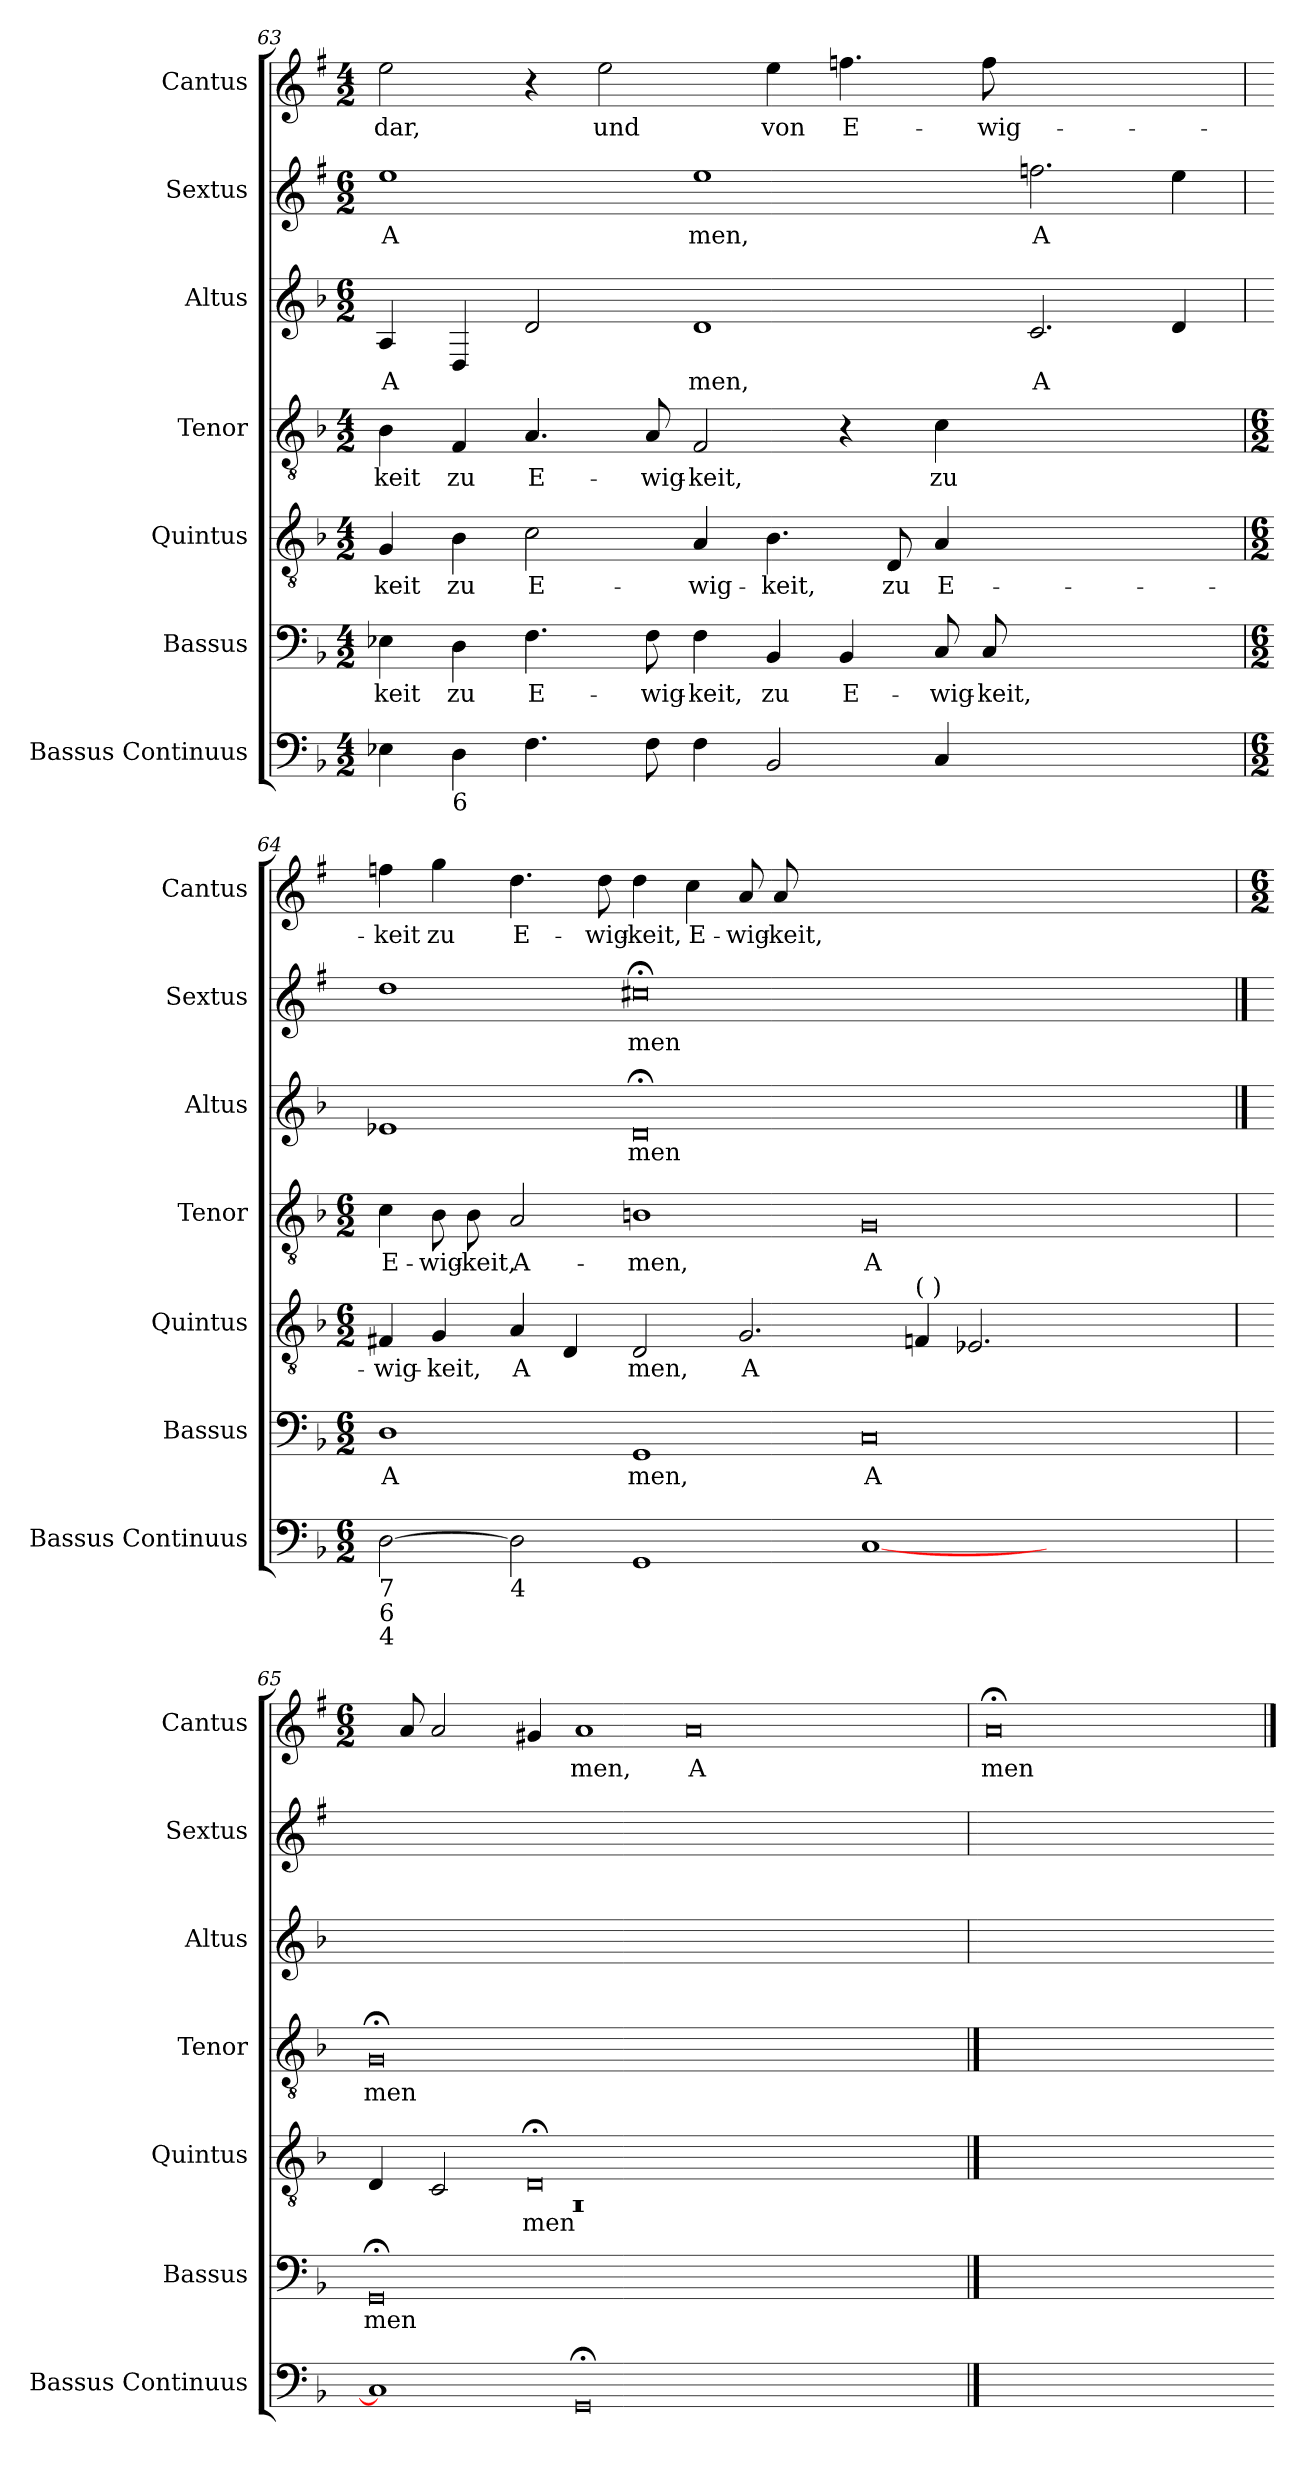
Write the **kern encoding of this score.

**kern	**kern	**text	**kern	**text	**kern	**text	**kern	**text	**kern	**text	**kern	**text
*part7	*part6	*part6	*part5	*part5	*part4	*part4	*part3	*part3	*part2	*part2	*part1	*part1
*staff7	*staff6	*staff6	*staff5	*staff5	*staff4	*staff4	*staff3	*staff3	*staff2	*staff2	*staff1	*staff1
*I"Bassus Continuus	*I"Bassus	*	*I"Quintus	*	*I"Tenor	*	*I"Altus	*	*I"Sextus	*	*I"Cantus	*
*I'Bassus Continuus	*I'Bassus	*	*I'Quintus	*	*I'Tenor	*	*I'Altus	*	*I'Sextus	*	*I'Cantus	*
!!LO:LB:g=z
*clefF4	*clefF4	*	*clefGv2	*	*clefGv2	*	*clefG2	*	*clefG2	*	*clefG2	*
*	*	*	*	*	*	*	*	*	*ITrd1c2	*	*ITrd1c2	*
*k[b-]	*k[b-]	*	*k[b-]	*	*k[b-]	*	*k[b-]	*	*k[b-]	*	*k[b-]	*
*F:	*F:	*	*F:	*	*F:	*	*F:	*	*F:	*	*F:	*
*M4/2	*M4/2	*	*M4/2	*	*M4/2	*	*M6/2	*	*M6/2	*	*M4/2	*
=63	=63	=63	=63	=63	=63	=63	=63	=63	=63	=63	=63	=63
!	!	!LO:LY:b	!	!LO:LY:b	!	!LO:LY:b	!	!LO:LY:b	!	!LO:LY:b	!	!LO:LY:b
*	*	*	*^	*	*	*	*	*	*	*	*	*
4E-	4E-	-keit	4G	0ryy	-keit	4B-	-keit	4A	A	1dd	A	2dd	-dar,
!LO:TX:b:t=6	!	!	!	!	!	!	!	!	!	!	!	!	!
!	!	!LO:LY:b	!	!	!LO:LY:b	!	!LO:LY:b	!	!	!	!	!	!
4D	4D	zu	4B-	.	zu	4F	zu	4D	.	.	.	.	.
!	!	!LO:LY:b	!	!	!LO:LY:b	!	!LO:LY:b	!	!	!	!	!	!
4.F	4.F	E-	2c	.	E-	4.A	E-	2d	.	.	.	4r	.
!	!	!	!	!	!	!	!	!	!	!	!	!	!LO:LY:b
.	.	.	.	.	.	.	.	.	.	.	.	2dd	und
!	!	!LO:LY:b	!	!	!	!	!LO:LY:b	!	!	!	!	!	!
8F	8F	-wig-	.	.	.	8A	-wig-	.	.	.	.	.	.
!	!	!LO:LY:b	!	!	!LO:LY:b	!	!LO:LY:b	!	!LO:LY:b	!	!LO:LY:b	!	!
4F	4F	-keit,	4A	.	-wig-	2F	-keit,	1d	men,	1dd	men,	.	.
!	!	!LO:LY:b	!	!	!LO:LY:b	!	!	!	!	!	!	!	!LO:LY:b
2BB-	4BB-	zu	4.B-	.	-keit,	.	.	.	.	.	.	4dd	von
!	!	!LO:LY:b	!	!	!	!	!	!	!	!	!	!	!LO:LY:b
.	4BB-	E-	.	.	.	4r	.	.	.	.	.	4.ee-X	E-
!	!	!	!	!	!LO:LY:b	!	!	!	!	!	!	!	!
.	.	.	8D	.	zu	.	.	.	.	.	.	.	.
!	!	!LO:LY:b	!	!	!LO:LY:b	!	!LO:LY:b	!	!	!	!	!	!
4C	8C	-wig-	4A	.	E-	4c	zu	.	.	.	.	.	.
!	!	!LO:LY:b	!	!	!	!	!	!	!	!	!	!	!LO:LY:b
.	8C	-keit,	.	.	.	.	.	.	.	.	.	8ee-	-wig-
!	!	!	!	!	!	!	!	!	!LO:LY:b	!	!LO:LY:b	!	!
1ryy	1ryy	.	1ryy	1ryy	.	1ryy	.	2.c	A	2.ee-X	A	1ryy	.
.	.	.	.	.	.	.	.	4d	.	4dd	.	.	.
=64	=64	=64	=64	=64	=64	=64	=64	=64	=64	=64	=64	=64	=64
*M6/2	*M6/2	*	*M6/2	*	*	*M6/2	*	*	*	*	*	*	*
!LO:TX:b:t=7	!	!	!	!	!	!	!	!	!	!	!	!	!
!LO:TX:b:t=6\n4	!	!	!	!	!	!	!	!	!	!	!	!	!
!	!	!LO:LY:b	!	!	!LO:LY:b	!	!LO:LY:b	!	!	!	!	!	!LO:LY:b
[2D	1D	A	4F#X	1ryy	-wig-	4c	E-	1e-X	.	1cc	.	4ee-	-keit
!	!	!	!	!	!LO:LY:b	!	!LO:LY:b	!	!	!	!	!	!LO:LY:b
.	.	.	4G	.	-keit,	8B-	-wig-	.	.	.	.	4ff	zu
!	!	!	!	!	!	!	!LO:LY:b	!	!	!	!	!	!
.	.	.	.	.	.	8B-	-keit,	.	.	.	.	.	.
!LO:TX:b:t=4	!	!	!	!	!	!	!	!	!	!	!	!	!
!	!	!	!	!	!LO:LY:b	!	!LO:LY:b	!	!	!	!	!	!LO:LY:b
2D]	.	.	4A	.	A	2A	A-	.	.	.	.	4.cc	E-
.	.	.	4D	.	.	.	.	.	.	.	.	.	.
!	!	!	!	!	!	!	!	!	!	!	!	!	!LO:LY:b
.	.	.	.	.	.	.	.	.	.	.	.	8cc	-wig-
!	!	!LO:LY:b	!	!	!LO:LY:b	!	!LO:LY:b	!	!LO:LY:b	!	!LO:LY:b	!	!LO:LY:b
1GG	1GG	men,	2D	2ryy	men,	1Bn	-men,	0d;<	men	0bn;<	men	4cc	-keit,
!	!	!	!	!	!	!	!	!	!	!	!	!	!LO:LY:b
.	.	.	.	.	.	.	.	.	.	.	.	4b-	E-
!	!	!	!	!	!LO:LY:b	!	!	!	!	!	!	!	!LO:LY:b
.	.	.	2.G	2ryy	A	.	.	.	.	.	.	8g	-wig-
!	!	!	!	!	!	!	!	!	!	!	!	!	!LO:LY:b
.	.	.	.	.	.	.	.	.	.	.	.	8g	-keit,
!	!	!	!	!	!	!	!	!	!	!	!	!	!LO:LY:b
.	.	.	.	.	.	.	.	.	.	.	.	[4ayy	A
!	!	!LO:LY:b	!	!	!	!	!LO:LY:b	!	!	!	!	!	!
[1C	0C	A	.	2ryy	.	0G	A	.	.	.	.	0ryy	.
!	!	!	!LO:TX:a:t=(  )	!	!	!	!	!	!	!	!	!	!
.	.	.	4F	.	.	.	.	.	.	.	.	.	.
.	.	.	2.E-X	2ryy	.	.	.	.	.	.	.	.	.
1ryy	.	.	.	2.ryy	.	.	.	1ryy	.	1ryy	.	.	.
.	.	.	2.ryy	.	.	.	.	.	.	.	.	.	.
.	.	.	.	4ryy	.	.	.	.	.	.	.	.	.
=65	=65	=65	=65	=65	=65	=65	=65	==65	=65	==65	=65	=65	=65
*	*	*	*	*	*	*	*	*	*	*	*	*M6/2	*
!	!	!LO:LY:b	!	!	!	!	!LO:LY:b	!	!	!	!	!	!
1C]	0GG;<	men	4D	2ryy	.	0G;<	men	0.ryy	.	0.ryy	.	8ayy]	.
.	.	.	.	.	.	.	.	.	.	.	.	8g	.
.	.	.	2C	.	.	.	.	.	.	.	.	2g	.
.	.	.	.	2ryy	.	.	.	.	.	.	.	.	.
!	!	!	!	!	!LO:LY:b	!	!	!	!	!	!	!	!
.	.	.	0D;<	.	men	.	.	.	.	.	.	4f#X	.
!	!	!	!	!	!	!	!	!	!	!	!	!	!LO:LY:b
0GG;<	.	.	.	0r	.	.	.	.	.	.	.	1g	men,
!	!	!	!	!	!	!	!	!	!	!	!	!	!LO:LY:b
.	0ryy	.	.	.	.	0ryy	.	.	.	.	.	0g	A
.	.	.	1ryy	.	.	.	.	.	.	.	.	.	.
1ryy	.	.	.	1ryy	.	.	.	1ryy	.	1ryy	.	.	.
.	.	.	4ryy	.	.	.	.	.	.	.	.	.	.
*	*	*	*v	*v	*	*	*	*	*	*	*	*	*
==66	==66	=66	==66	=66	==66	=66	=66	=66	=66	=66	=66	=66
!	!	!	!	!	!	!	!	!	!	!	!	!LO:LY:b
0.ryy	0.ryy	.	0.ryy	.	0.ryy	.	0.ryy	.	0.ryy	.	0g;<	men
.	.	.	.	.	.	.	.	.	.	.	1ryy	.
=	=	==	=	==	=	==	=	==	=	==	==	==
*-	*-	*-	*-	*-	*-	*-	*-	*-	*-	*-	*-	*-
